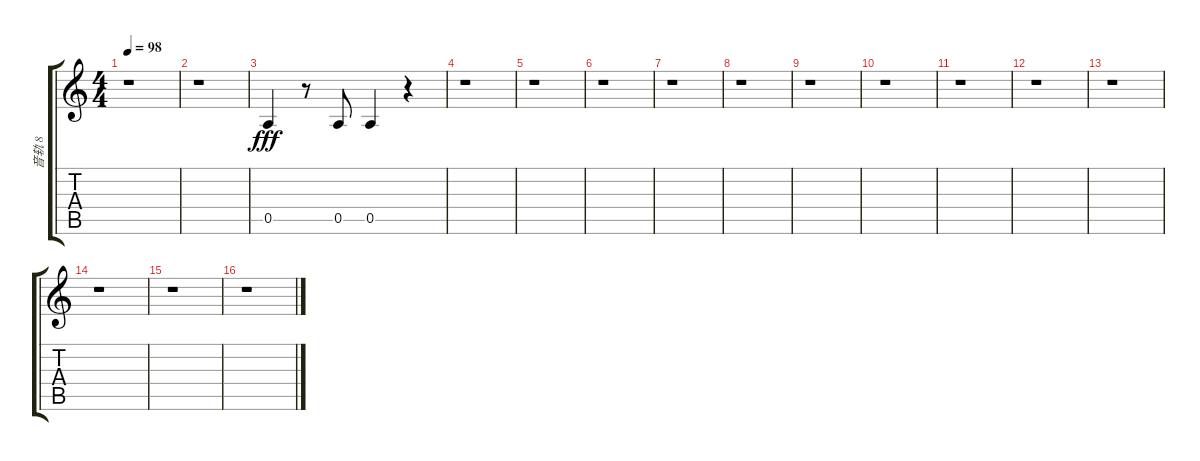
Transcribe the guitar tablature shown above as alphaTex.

\track ("音轨 8" "音轨 8") {instrument acousticguitarnylon}
\staff {score tabs}
\tuning (E4 B3 G3 D3 A2 E2) {hide}
\ts (4 4)
\tempo 98
\clef g2
\ks c
r.1{dy f} |
r.1 |
0.5.4{txt "" dy fff} r.8 0.5.8 0.5.4 r.4 |
r.1 |
r.1 |
r.1 |
r.1 |
r.1 |
r.1 |
r.1 |
r.1 |
r.1 |
r.1 |
r.1 |
r.1 |
r.1
